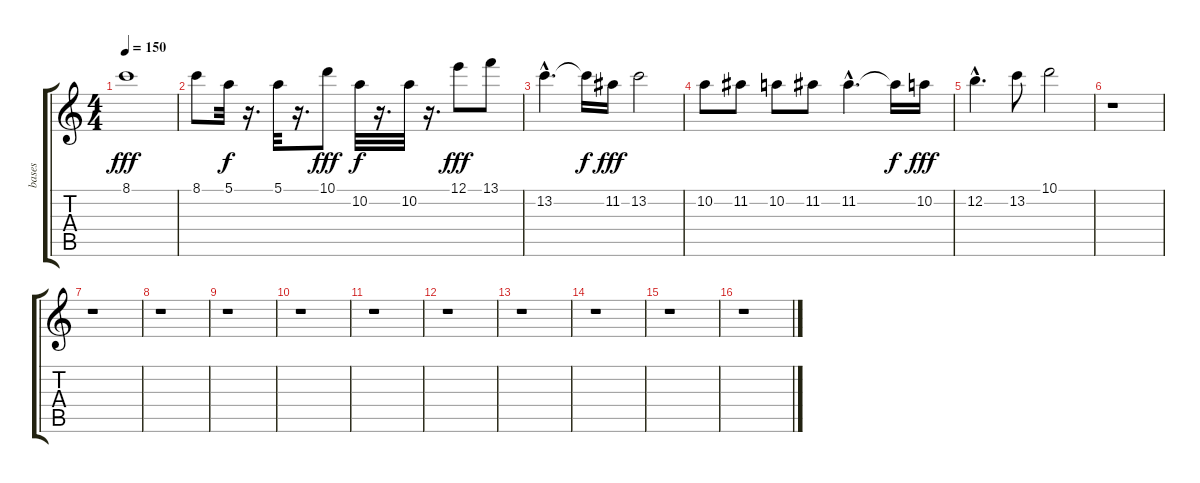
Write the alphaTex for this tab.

\track ("bases" "bases") {instrument distortionguitar}
\staff {score tabs}
\tuning (E4 B3 G3 D3 A2 E2) {hide}
\ts (4 4)
\tempo 150
\clef g2
\ks c
8.1.1{dy fff} |
8.1.8 5.1.32{dy f} r.16{d} 5.1.32 r.16{d} 10.1.8{dy fff} 10.2.32{dy f} r.16{d} 10.2.32 r.16{d} 12.1.8{dy fff} 13.1.8 |
13.2{hac}.4{d} 13.2{t}.16{dy f} 11.2.16{dy fff} 13.2.2 |
10.2.8 11.2.8 10.2.8 11.2.8 11.2{hac}.4{d} 11.2{t}.16{dy f} 10.2.16{dy fff} |
12.2{hac}.4{d} 13.2.8 10.1.2 |
r.1 |
r.1 |
r.1 |
r.1 |
r.1 |
r.1 |
r.1 |
r.1 |
r.1 |
r.1 |
r.1
